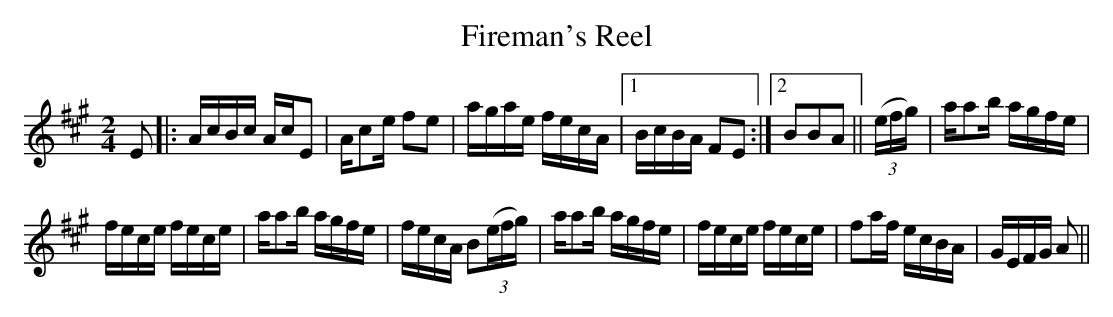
X:1
T:Fireman's Reel
M:2/4
L:1/16
K:A
E2|:AcBc AcE2|Ac2e f2e2|agae fecA|[1 BcBA F2E2:|[2 B2B2A2||(3(efg)|aa2b agfe|
fece fece|aa2b agfe|fecA B2(3(efg)|aa2b agfe|fece fece|f2af ecBA|GEFG A2||
